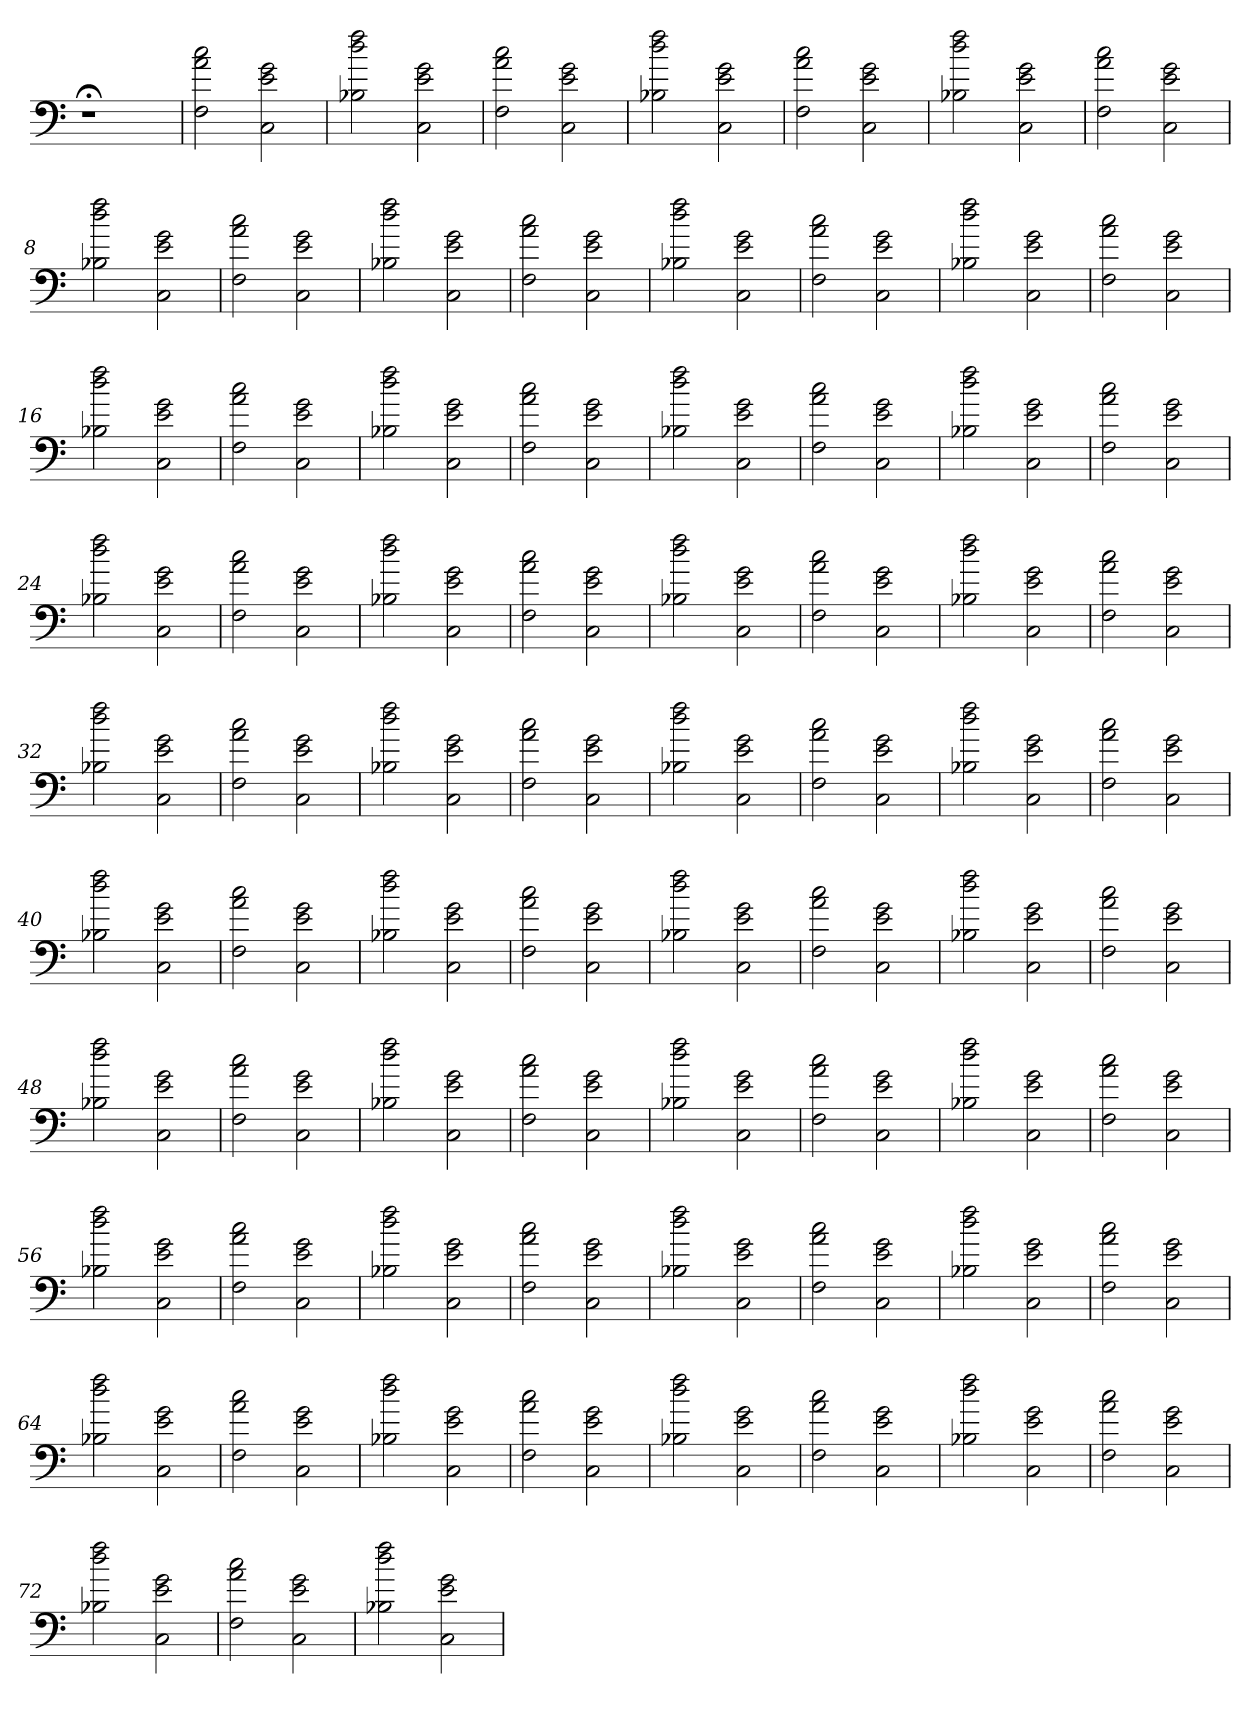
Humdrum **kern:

**kern
*part1
*staff1
=
1r;<
=1
2F 2a 2cc
2C 2e 2g
=2
2B-X 2dd 2ff
2C 2e 2g
=3
2F 2a 2cc
2C 2e 2g
=4
2B-X 2dd 2ff
2C 2e 2g
=5
2F 2a 2cc
2C 2e 2g
=6
2B-X 2dd 2ff
2C 2e 2g
=7
2F 2a 2cc
2C 2e 2g
=8
2B-X 2dd 2ff
2C 2e 2g
=9
2F 2a 2cc
2C 2e 2g
=10
2B-X 2dd 2ff
2C 2e 2g
=11
2F 2a 2cc
2C 2e 2g
=12
2B-X 2dd 2ff
2C 2e 2g
=13
2F 2a 2cc
2C 2e 2g
=14
2B-X 2dd 2ff
2C 2e 2g
=15
2F 2a 2cc
2C 2e 2g
=16
2B-X 2dd 2ff
2C 2e 2g
=17
2F 2a 2cc
2C 2e 2g
=18
2B-X 2dd 2ff
2C 2e 2g
=19
2F 2a 2cc
2C 2e 2g
=20
2B-X 2dd 2ff
2C 2e 2g
=21
2F 2a 2cc
2C 2e 2g
=22
2B-X 2dd 2ff
2C 2e 2g
=23
2F 2a 2cc
2C 2e 2g
=24
2B-X 2dd 2ff
2C 2e 2g
=25
2F 2a 2cc
2C 2e 2g
=26
2B-X 2dd 2ff
2C 2e 2g
=27
2F 2a 2cc
2C 2e 2g
=28
2B-X 2dd 2ff
2C 2e 2g
=29
2F 2a 2cc
2C 2e 2g
=30
2B-X 2dd 2ff
2C 2e 2g
=31
2F 2a 2cc
2C 2e 2g
=32
2B-X 2dd 2ff
2C 2e 2g
=33
2F 2a 2cc
2C 2e 2g
=34
2B-X 2dd 2ff
2C 2e 2g
=35
2F 2a 2cc
2C 2e 2g
=36
2B-X 2dd 2ff
2C 2e 2g
=37
2F 2a 2cc
2C 2e 2g
=38
2B-X 2dd 2ff
2C 2e 2g
=39
2F 2a 2cc
2C 2e 2g
=40
2B-X 2dd 2ff
2C 2e 2g
=41
2F 2a 2cc
2C 2e 2g
=42
2B-X 2dd 2ff
2C 2e 2g
=43
2F 2a 2cc
2C 2e 2g
=44
2B-X 2dd 2ff
2C 2e 2g
=45
2F 2a 2cc
2C 2e 2g
=46
2B-X 2dd 2ff
2C 2e 2g
=47
2F 2a 2cc
2C 2e 2g
=48
2B-X 2dd 2ff
2C 2e 2g
=49
2F 2a 2cc
2C 2e 2g
=50
2B-X 2dd 2ff
2C 2e 2g
=51
2F 2a 2cc
2C 2e 2g
=52
2B-X 2dd 2ff
2C 2e 2g
=53
2F 2a 2cc
2C 2e 2g
=54
2B-X 2dd 2ff
2C 2e 2g
=55
2F 2a 2cc
2C 2e 2g
=56
2B-X 2dd 2ff
2C 2e 2g
=57
2F 2a 2cc
2C 2e 2g
=58
2B-X 2dd 2ff
2C 2e 2g
=59
2F 2a 2cc
2C 2e 2g
=60
2B-X 2dd 2ff
2C 2e 2g
=61
2F 2a 2cc
2C 2e 2g
=62
2B-X 2dd 2ff
2C 2e 2g
=63
2F 2a 2cc
2C 2e 2g
=64
2B-X 2dd 2ff
2C 2e 2g
=65
2F 2a 2cc
2C 2e 2g
=66
2B-X 2dd 2ff
2C 2e 2g
=67
2F 2a 2cc
2C 2e 2g
=68
2B-X 2dd 2ff
2C 2e 2g
=69
2F 2a 2cc
2C 2e 2g
=70
2B-X 2dd 2ff
2C 2e 2g
=71
2F 2a 2cc
2C 2e 2g
=72
2B-X 2dd 2ff
2C 2e 2g
=73
2F 2a 2cc
2C 2e 2g
=74
2B-X 2dd 2ff
2C 2e 2g
=
*-
